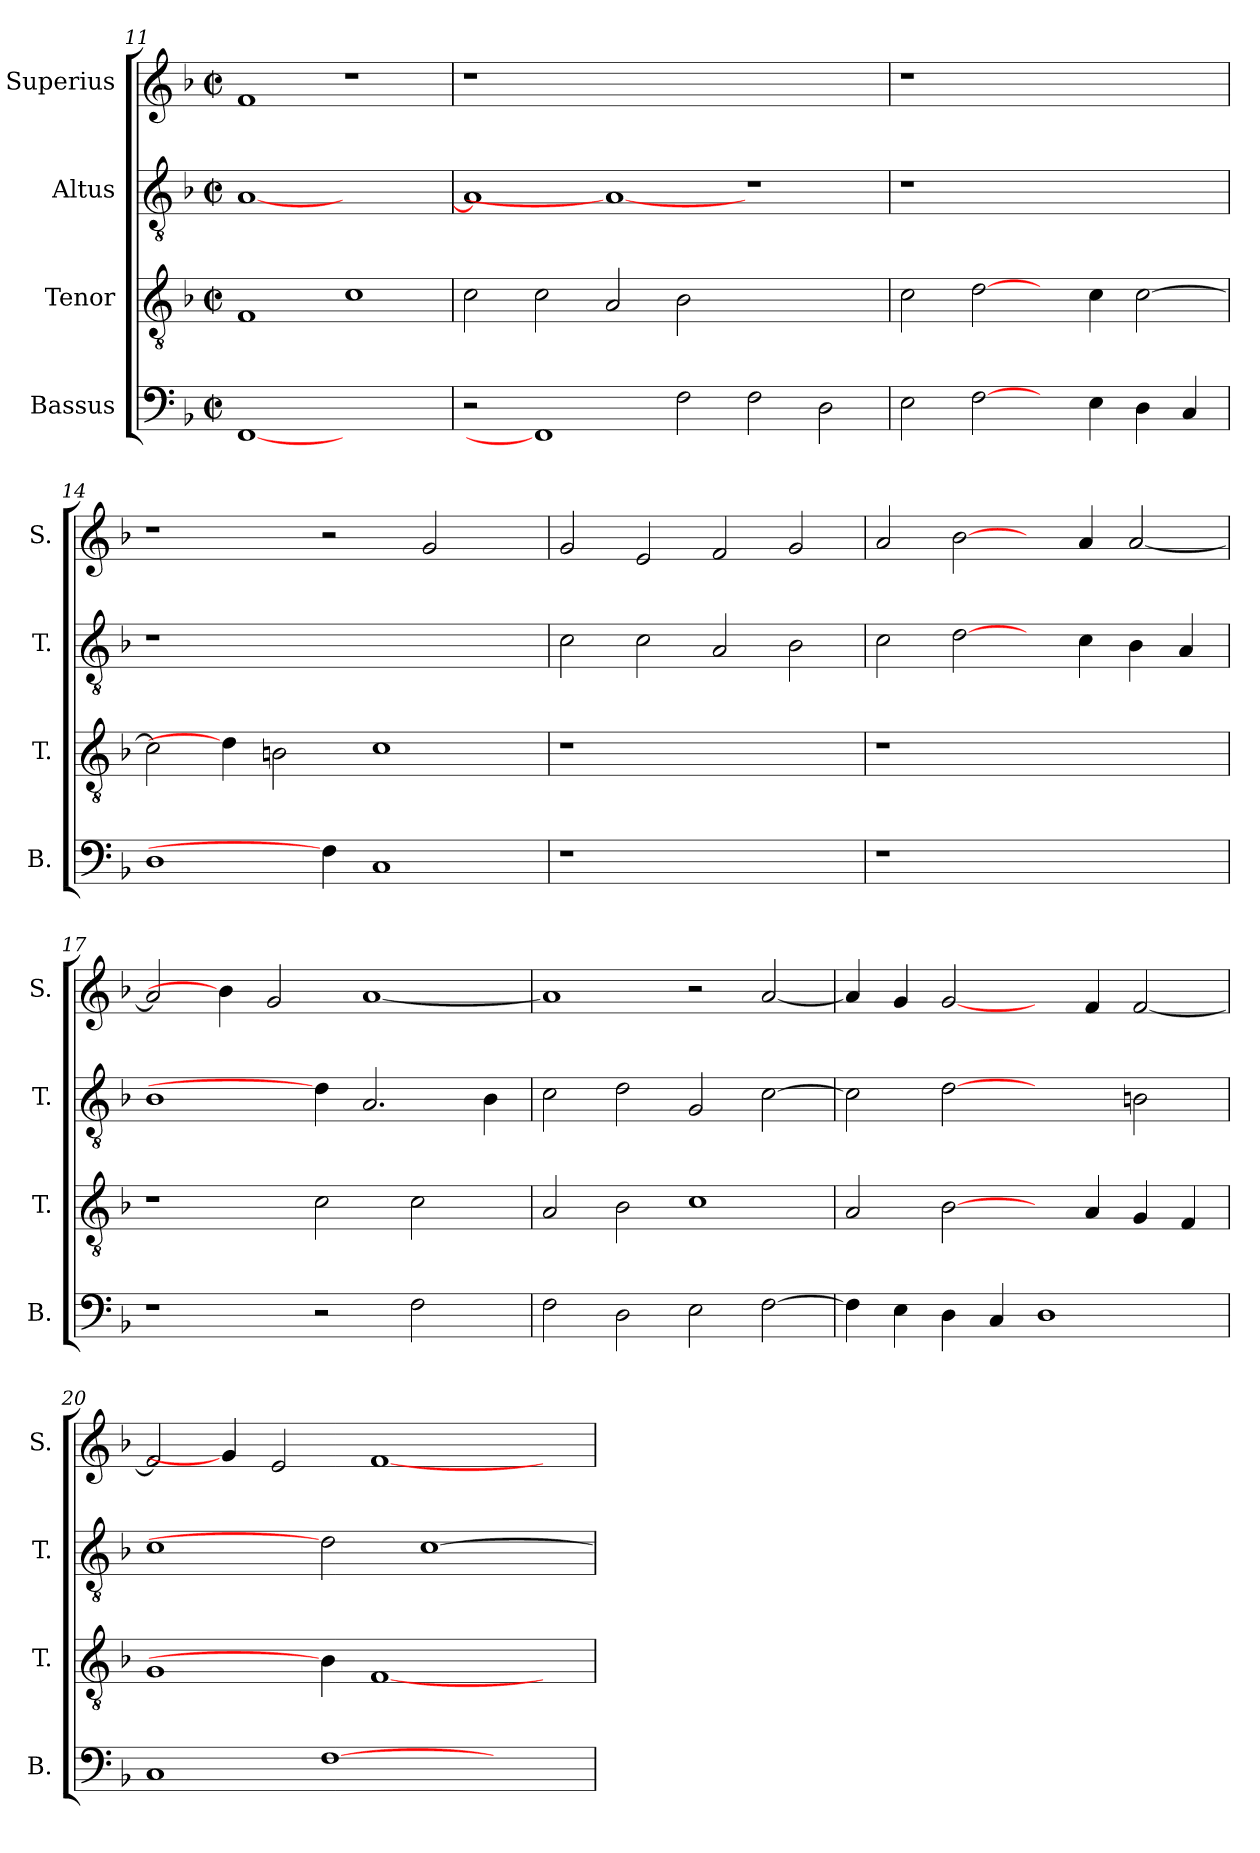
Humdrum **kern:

**kern	**kern	**kern	**kern
*part4	*part3	*part2	*part1
*staff4	*staff3	*staff2	*staff1
*I"Bassus	*I"Tenor	*I"Altus	*I"Superius
*I'B.	*I'T.	*I'T.	*I'S.
!!LO:PB:g=z
*clefF4	*clefGv2	*clefGv2	*clefG2
*	*ITrd7c12	*ITrd7c12	*
*k[b-]	*k[b-]	*k[b-]	*k[b-]
*F:	*F:	*F:	*F:
*M2/2	*M2/2	*M2/2	*M2/2
*met(c|)	*met(c|)	*met(c|)	*met(c|)
=11	=11	=11	=11
[1FFi	1FFi	[<1AAi	1fi
1ryy	1Ci	1ryy	1r
=12	=12	=12	=12
!	!	!	!LO:N:vis=1
2r	2Ci\	1AAi]	1r
1FFi]	2Ci\	.	.
.	2AAi/	1AAi_	0ryy
2Fi\	2BB-i\	.	.
2Fi\	1ryy	1r	.
2Di\	.	.	.
=13	=13	=13	=13
!	!	!LO:N:vis=1	!LO:N:vis=1
2Ei\	2Ci\	1r	1r
[2Fi\	[2Di\	.	.
4ryy	4ryy	1ryy	1ryy
4Ei\	4Ci\	.	.
4Di\	[>2Ci\	.	.
4Ci/	.	.	.
=14	=14	=14	=14
!	!	!LO:N:vis=1	!
1Di	2Ci\]	1r	1r
.	4Di\]	.	.
.	2BBni\	.	.
4Fi\]	.	1ryy	2r
1Ci	1Ci	.	.
.	.	.	2gi/
.	.	4ryy	4ryy
=15	=15	=15	=15
!LO:N:vis=1	!LO:N:vis=1	!	!
1r	1r	2Ci\	2gi/
.	.	2Ci\	2ei/
1ryy	1ryy	2AAi/	2fi/
.	.	2BB-i\	2gi/
!!LO:LB:g=z
=16	=16	=16	=16
!LO:N:vis=1	!LO:N:vis=1	!	!
1r	1r	2Ci\	2ai/
.	.	[2Di\	[2b-i\
1ryy	1ryy	4ryy	4ryy
.	.	4Ci\	4ai/
.	.	4BB-i\	[<2ai/
.	.	4AAi/	.
=17	=17	=17	=17
1r	1r	1BB-i	2ai/]
.	.	.	4b-i\]
.	.	.	2gi/
2r	2Ci\	4Di\]	.
.	.	2.AAi/	[<1ai
2Fi\	2Ci\	.	.
4ryy	4ryy	4BB-i\	.
=18	=18	=18	=18
2Fi\	2AAi/	2Ci\	1ai]
2Di\	2BB-i\	2Di\	.
2Ei\	1Ci	2GGi/	2r
[>2Fi\	.	[>2Ci\	[<2ai/
=19	=19	=19	=19
4Fi\]	2AAi/	2Ci\]	4ai/]
4Ei\	.	.	4gi/
4Di\	[2BB-i\	[2Di	[2gi/
4Ci/	.	.	.
1Di	4ryy	2ryy	4ryy
.	4AAi/	.	4fi/
.	4GGi/	2BBni\	[<2fi/
.	4FFi/	.	.
=20	=20	=20	=20
1Ci	1GGi	1Ci	2fi/]
.	.	.	4gi/]
.	.	.	2ei/
[>1Fi	4BB-i\]	2Di]	.
.	[<1FFi	.	[<1fi
.	.	[>1Ci	.
2ryy	.	.	.
.	4ryy	.	4ryy
=	=	=	=
*-	*-	*-	*-
